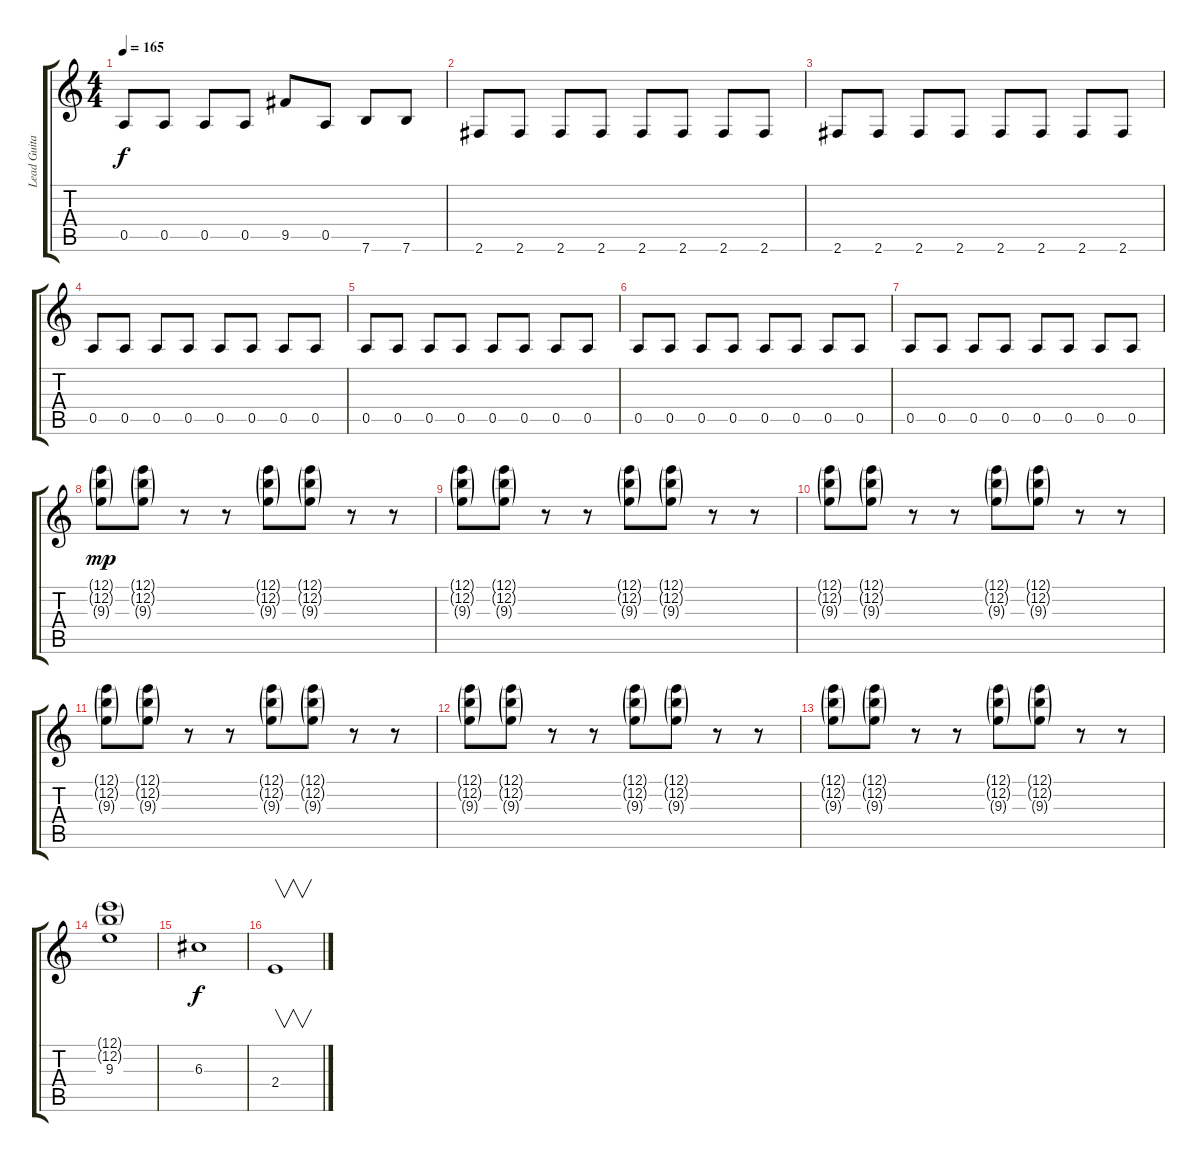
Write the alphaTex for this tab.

\track ("Lead Guitar" "Lead Guita") {instrument distortionguitar}
\staff {score tabs}
\tuning (E4 B3 G3 D3 A2 E2) {hide}
\ts (4 4)
\tempo 165
\clef g2
\ks c
0.5.8{dy f} 0.5.8 0.5.8 0.5.8 9.5.8 0.5.8 7.6.8 7.6.8 |
2.6.8 2.6.8 2.6.8 2.6.8 2.6.8 2.6.8 2.6.8 2.6.8 |
2.6.8 2.6.8 2.6.8 2.6.8 2.6.8 2.6.8 2.6.8 2.6.8 |
0.5.8 0.5.8 0.5.8 0.5.8 0.5.8 0.5.8 0.5.8 0.5.8 |
0.5.8 0.5.8 0.5.8 0.5.8 0.5.8 0.5.8 0.5.8 0.5.8 |
0.5.8 0.5.8 0.5.8 0.5.8 0.5.8 0.5.8 0.5.8 0.5.8 |
0.5.8 0.5.8 0.5.8 0.5.8 0.5.8 0.5.8 0.5.8 0.5.8 |
(12.1{g} 12.2{g} 9.3{g}).8{dy mp} (12.1{g} 12.2{g} 9.3{g}).8 r.8 r.8 (12.1{g} 12.2{g} 9.3{g}).8 (12.1{g} 12.2{g} 9.3{g}).8 r.8 r.8 |
(12.1{g} 12.2{g} 9.3{g}).8 (12.1{g} 12.2{g} 9.3{g}).8 r.8 r.8 (12.1{g} 12.2{g} 9.3{g}).8 (12.1{g} 12.2{g} 9.3{g}).8 r.8 r.8 |
(12.1{g} 12.2{g} 9.3{g}).8 (12.1{g} 12.2{g} 9.3{g}).8 r.8 r.8 (12.1{g} 12.2{g} 9.3{g}).8 (12.1{g} 12.2{g} 9.3{g}).8 r.8 r.8 |
(12.1{g} 12.2{g} 9.3{g}).8 (12.1{g} 12.2{g} 9.3{g}).8 r.8 r.8 (12.1{g} 12.2{g} 9.3{g}).8 (12.1{g} 12.2{g} 9.3{g}).8 r.8 r.8 |
(12.1{g} 12.2{g} 9.3{g}).8 (12.1{g} 12.2{g} 9.3{g}).8 r.8 r.8 (12.1{g} 12.2{g} 9.3{g}).8 (12.1{g} 12.2{g} 9.3{g}).8 r.8 r.8 |
(12.1{g} 12.2{g} 9.3{g}).8 (12.1{g} 12.2{g} 9.3{g}).8 r.8 r.8 (12.1{g} 12.2{g} 9.3{g}).8 (12.1{g} 12.2{g} 9.3{g}).8 r.8 r.8 |
(12.1{g} 12.2{g} 9.3).1 |
6.3.1{dy f} |
2.4.1{v}
